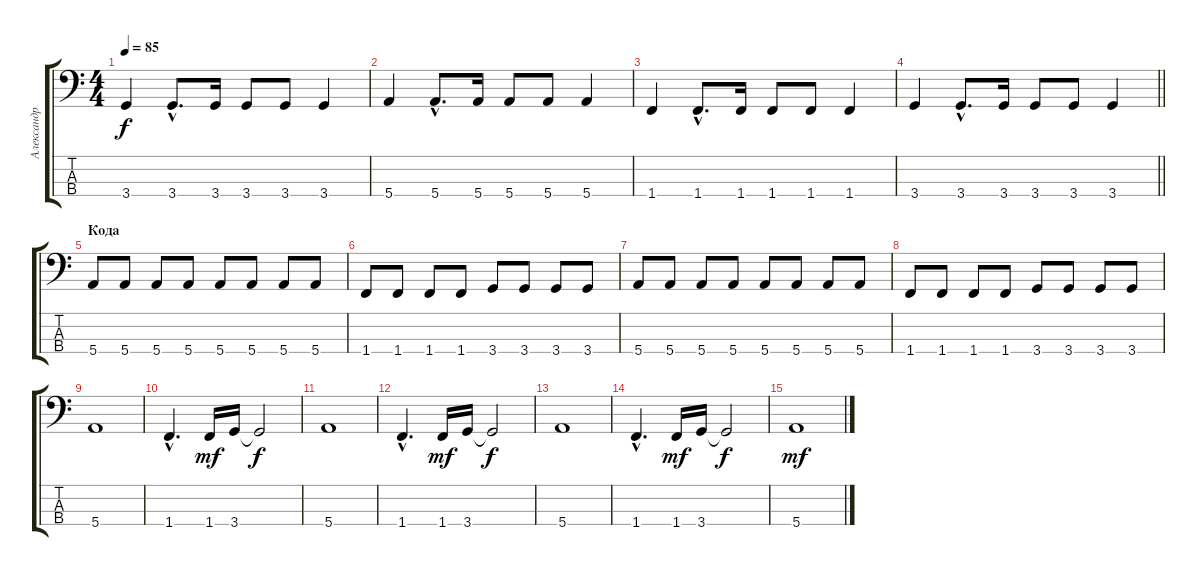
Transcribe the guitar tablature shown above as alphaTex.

\track ("Александр Тимонин" "Александр ") {instrument electricbassfinger}
\staff {score tabs}
\tuning (G2 D2 A1 E1) {hide}
\ts (4 4)
\tempo 85
\clef f4
\ks c
3.4.4{dy f} 3.4{hac}.8{d} 3.4.16 3.4.8 3.4.8 3.4.4 |
5.4.4 5.4{hac}.8{d} 5.4.16 5.4.8 5.4.8 5.4.4 |
1.4.4 1.4{hac}.8{d} 1.4.16 1.4.8 1.4.8 1.4.4 |
\barLineRight lightlight
3.4.4 3.4{hac}.8{d} 3.4.16 3.4.8 3.4.8 3.4.4 |
\section ("" "Кода")
5.4.8 5.4.8 5.4.8 5.4.8 5.4.8 5.4.8 5.4.8 5.4.8 |
1.4.8 1.4.8 1.4.8 1.4.8 3.4.8 3.4.8 3.4.8 3.4.8 |
5.4.8 5.4.8 5.4.8 5.4.8 5.4.8 5.4.8 5.4.8 5.4.8 |
1.4.8 1.4.8 1.4.8 1.4.8 3.4.8 3.4.8 3.4.8 3.4.8 |
5.4.1 |
1.4{hac}.4{d} 1.4.16{dy mf} 3.4.16 3.4{t}.2{dy f} |
5.4.1 |
1.4{hac}.4{d} 1.4.16{dy mf} 3.4.16 3.4{t}.2{dy f} |
5.4.1 |
1.4{hac}.4{d} 1.4.16{dy mf} 3.4.16 3.4{t}.2{dy f} |
5.4.1{dy mf}
